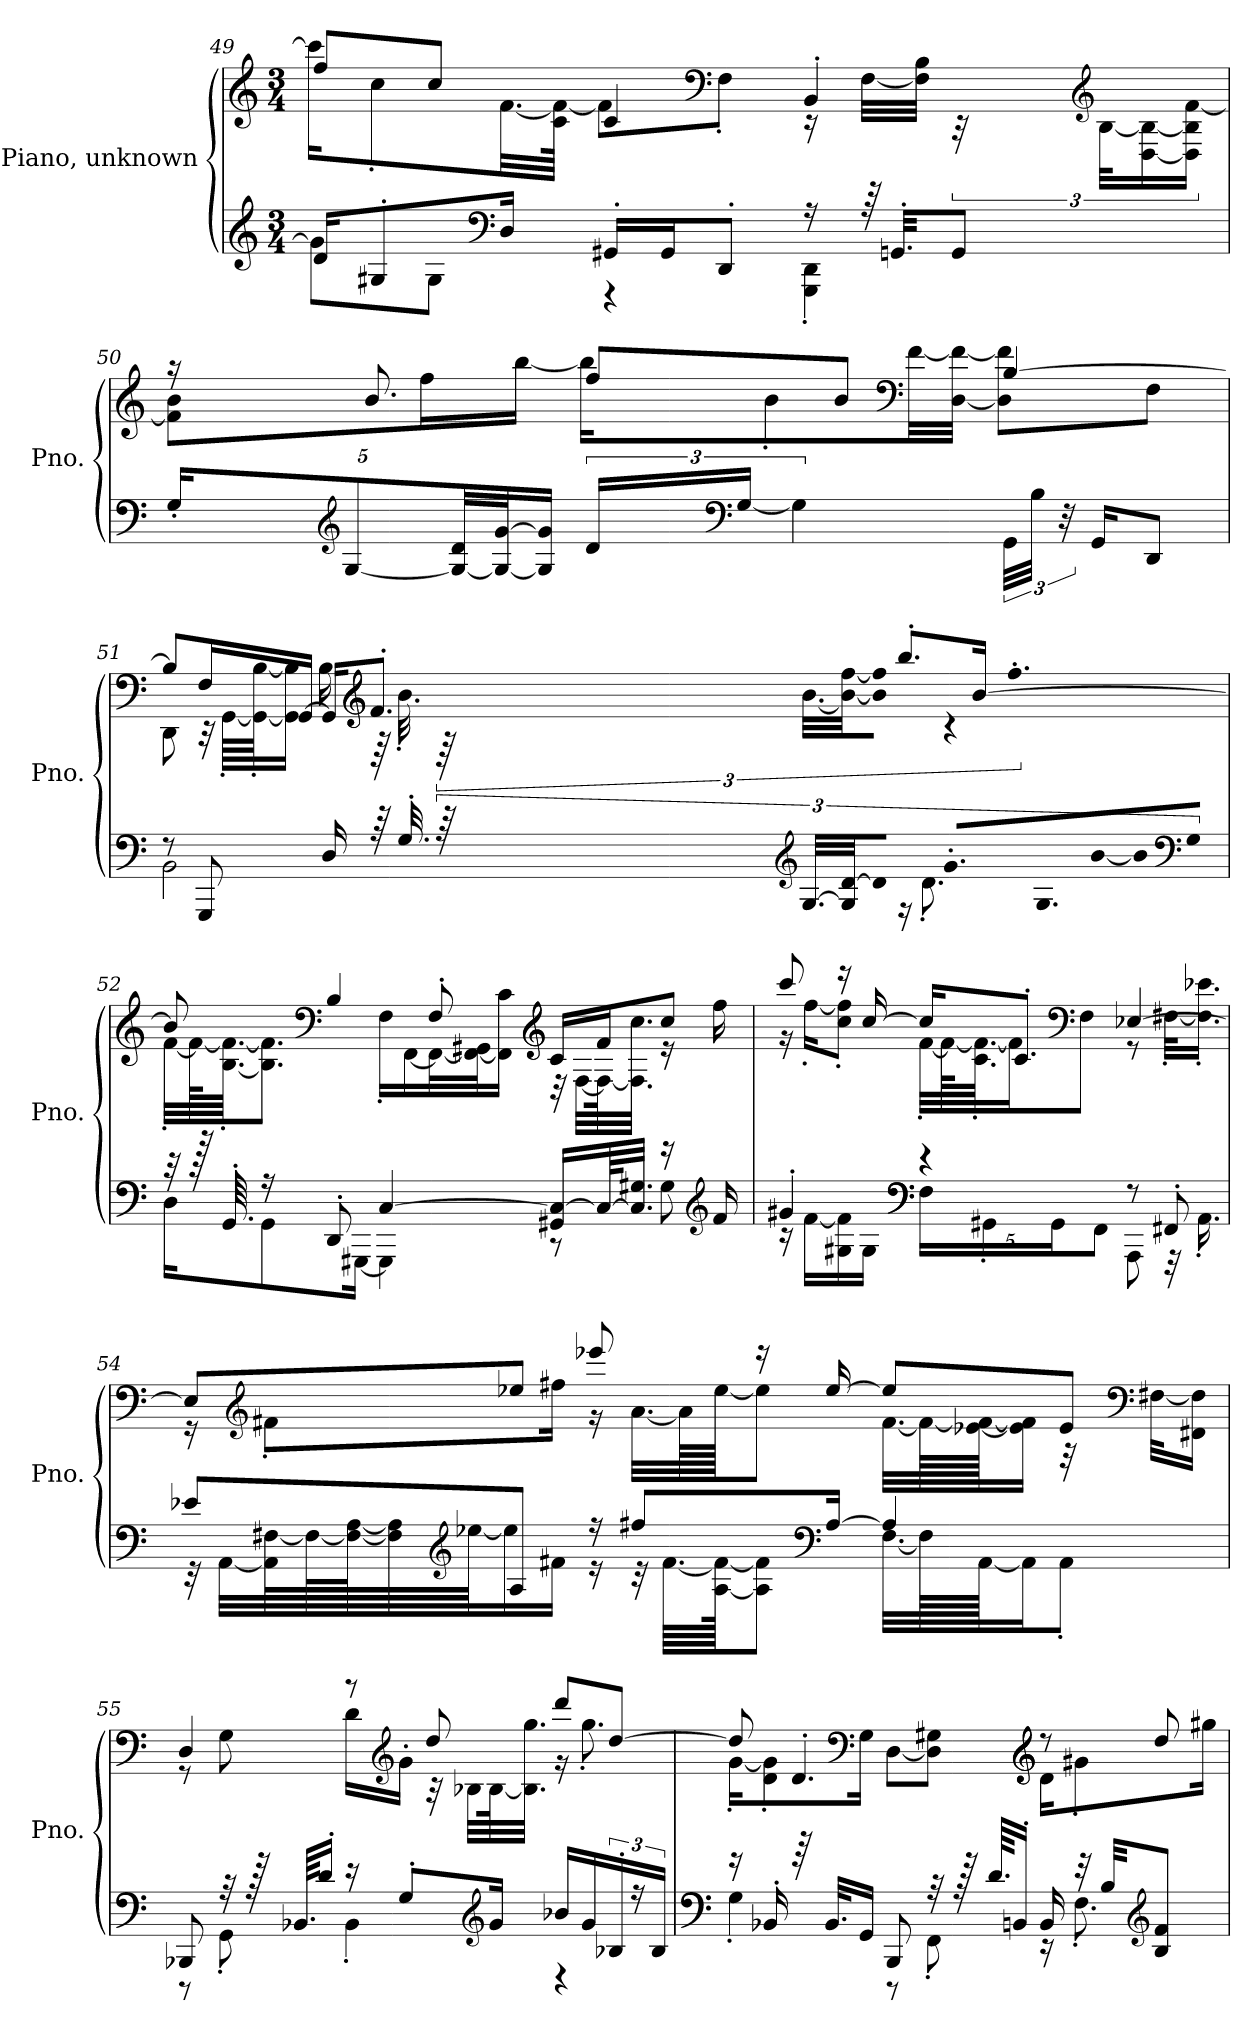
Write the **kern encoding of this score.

**kern	**kern
*part1	*part1
*staff2	*staff1
*I"Piano, unknown	*
*I'Pno.	*
!!LO:LB:g=z
*clefG2	*clefG2
*k[]	*k[]
*M3/4	*M3/4
=49	=49
*^	*^
16d/KL	8g#\L]	8ff/L	16ccc\KL]
8G#X'/	.	.	8cc'\
.	8G#\J	8cc/J	.
*clefF4	*	*	*
16D/Jk	.	.	[32.f\LL
.	.	.	64c\ 64f\_JJJk
16GG#X'/LL	4r	4c/	8f\L]
16GG#/J	.	.	.
*	*	*clefF4	*
8DD'/J	.	.	8F'\J
16r	4GGG\' 4DD\'	4BB'/	16r
64r	.	.	[32F\LLL
32.GGn'/KKL	.	.	.
.	.	.	32F\] 32B\JJJ
8GG/J	.	.	48r
*	*	*clefG2	*
.	.	.	[48B\KLL
.	.	.	[24D\ 24B\_
.	.	.	24D\] 24B\] [24f\JJ
*v	*v	*	*
!!LO:LB:g=z	!!
=50	=50	=50
*Xbrackettup	*	*
20G'/KL	16r	8f\] 8b\L
*clefG2	*	*
[10G/	.	.
.	8.b/	.
.	.	16ff\L
40G/_ 40d/LL	.	.
40G/_ [40g/J	.	.
.	.	[16bb\JJ
20G/] 20g/]JJ	.	.
*brackettup	*	*
24d/LL	8ff/L	16bb\KL]
*clefF4	*	*
[24G/JJ	.	.
.	.	8b'\
6G\]	.	.
.	8b/J	.
*	*clefF4	*
.	.	[32f\LL
.	.	[32D\ 32f\_JJJ
48GG\LLL	[4B/	8D\] 8f\]L
48B\JJJ	.	.
48r	.	.
16GG/KL	.	.
8DD/J	.	8F\J
!!LO:LB:g=z	!!
=51	=51	=51
*^	*	*
8r	2BB\	8B/L]	8DD\
8GGG/	.	16F/L	32r
.	.	.	[64GG'\LLLL
.	.	.	64GG\_' [64B\'JJ
.	.	[16GG/JJ	16GG\] 16B\]JJ
16D/	.	16GG/KL]	16B\
*	*	*clefG2	*
64r	.	8.f'/J	64r
32.G'/	.	.	32.b'\
96r	.	.	96r
*clefG2	*	*	*
[48.G/LLL	.	.	[48.b\LLL
48G/] [48d/J	.	.	48b\_ [48ff\J
16d/JJ]	.	.	16b\] 16ff\]JJ
16.g'/LL	16r	8.bb'/L	16r
.	8.d'\	.	8.ff'\
64.G/LL	.	.	.
[128b/JJK	.	.	.
16b/]	.	.	.
*clefF4	*	*	*
16G/JJ	.	[16b/Jk	.
!!LO:PB:g=z	!!
=52	=52	=52	=52
32r	16D\KL	8b/]	[32f'\LLL
128r	.	.	128f\KL_
64.GG'/	.	.	[64.B\' 64.f\_'JJJ
16r	8GG\	.	8.B\] 8.f\]J
*	*	*clefF4	*
8DD'/	.	4B/	.
.	[16GGG#X\Jk	.	.
[4C/	4GGG#\]	.	16F'\LL
.	.	.	[16FF\
.	.	8F'/	32FF\L_
.	.	.	32FF\_ 32GG#X\J
.	.	.	16FF\] 16c\JJ
*	*	*clefG2	*
16GG#X/ 16C/_LL	8r	16c/LL	32r
.	.	.	[32F\LLL
64C/KL_	.	16f/J	64F\K_
32.C/] 32.G#X/JJJ	.	.	32.F\] 32.cc\JJJ
16r	8G#\	8cc/J	16r
*clefG2	*	*	*
16f/	.	.	16ff\
!!LO:LB:g=z	!!
=53	=53	=53	=53
4g#X'/	16r	8ccc/	16r
.	[16f\LL	.	[16ff'\KL
.	16G#X\ 16f\]	16r	8cc\' 8ff\]'J
.	16G#\JJ	[16cc/	.
*clefF4	*	*	*
*	*Xbrackettup	*	*
4r	20F\LL	16cc/KL]	[32f'\LLL
.	.	.	128f\KL_
.	.	.	64.c\' 64.f\_'JJ
.	20GG#X'\	.	.
.	.	8.c'/J	16f\J]
.	20GG#\J	.	.
*	*	*clefF4	*
.	.	.	8F\J
.	10FF\J	.	.
8r	8AAA\	[4E-X/	8r
8FF#X'/	32r	.	[32F#X'\KLL
.	16.AA'\	.	16.F#\]' 16.e-X\'JJ
!!LO:LB:g=z	!!
=54	=54	=54	=54
8e-X/L	32r	8E-/L]	16r
.	[32AA\LLL	.	.
*	*	*clefG2	*
.	64AA\] [64F#X\L	.	8f#X'\L
.	128F#\L_	.	.
.	128F#\_ [128A\J	.	.
.	64F#\] 64A\]	.	.
*clefG2	*	*	*
.	[64ee-X\JJ	.	.
8A/J	16ee-\]	8ee-X/J	.
.	16f#X\JJ	.	16ff#X\Jk
16r	16r	8eee-X/	16r
8ff#X/L	32r	.	[32.a\LLL
.	[64.f#\LLLL	.	.
.	.	.	128a\LL]
.	[128A\ 128f#\_JJJK	.	[128ee-\JJJJ
.	8A\] 8f#\]J	16r	8ee-\J]
*clefF4	*	*	*
[16A/Jk	.	[16ee-/	.
4A/]	[32.F#\LLL	8ee-/L]	[32.f#\LLL
.	128F#\LL]	.	128f#\LL_
.	[128AA\JJJ	.	[128e-X\ 128f#\_JJJ
.	16AA\J]	.	16e-\] 16f#\]JJ
.	8AA'\J	8e-/J	32r
*	*	*clefF4	*
.	.	.	[32F#X\KLL
.	.	.	16FF#X\ 16F#\]JJ
!!LO:LB:g=z	!!
=55	=55	=55	=55
8BBB-X/	8r	4D/	8r
32r	8GG'\	.	8G\
128r	.	.	.
64.BB-X/KKLL	.	.	.
16d'/JJ	.	.	.
16r	4BB-'\	8r	16d\LL
*	*	*clefG2	*
8G'/L	.	.	16g'\JJ
.	.	8dd/	32r
.	.	.	32B-X\LLL
*clefG2	*	*	*
16g/Jk	.	.	[64B-\K
.	.	.	32.B-\] 32.gg\JJJ
16b-X/LL	4r	8ddd/L	16r
16g/	.	.	8.gg'\
*brackettup	*	*	*
24B-X'/JJ	.	[8dd/J	.
24r	.	.	.
24B-/	.	.	.
!!LO:LB:g=z	!!
=56	=56	=56	=56
*clefF4	*	*	*
16r	4G'\	8dd/]	[16g'\KL
16BB-X'/	.	.	8d\' 8g\]'
64r	.	4.d'/	.
32.BB-/KLL	.	.	.
*	*	*clefF4	*
16GG/JJ	.	.	16G\Jk
8BBB/	8r	.	[8D\L
32r	8FF'\	.	8D\] 8G#X\J
128r	.	.	.
64.d/KKLL	.	.	.
16BBn'/JJ	.	.	.
*	*	*clefG2	*
16BB/	16r	8r	16d\KL
32r	8.F'\	.	8g#X'\
32B/KKL	.	.	.
*clefG2	*	*	*
8B/ 8f/J	.	8dd/	.
.	.	.	16gg#X\Jk
*v	*v	*	*
*	*v	*v
=	=
*-	*-
